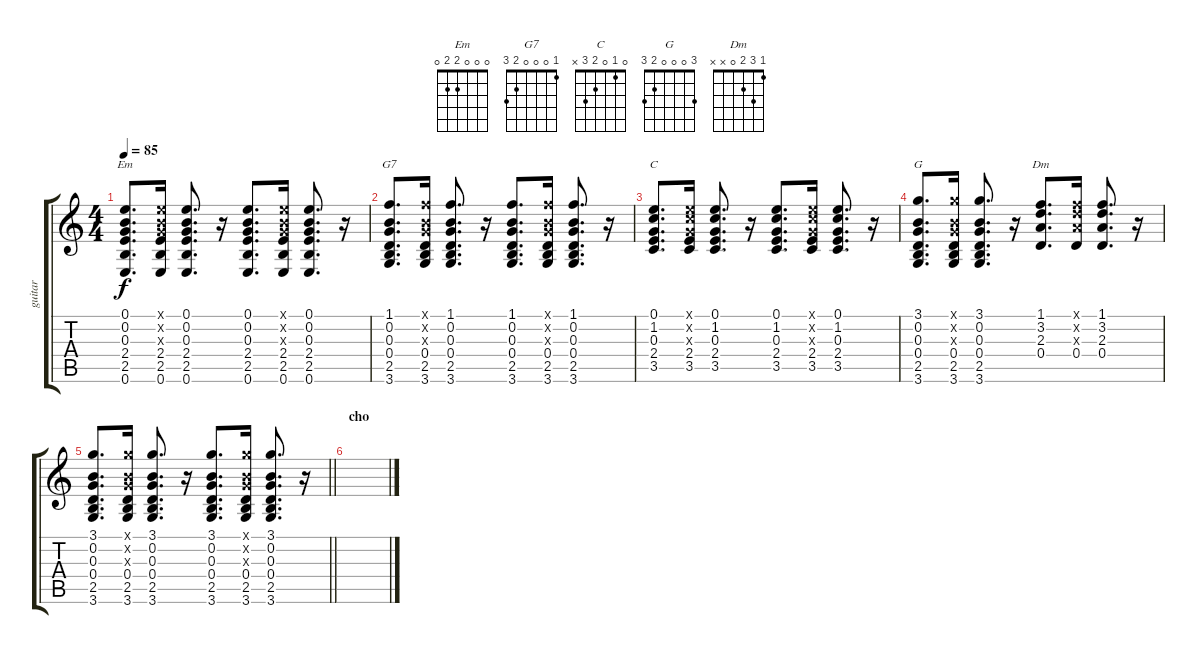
\track ("guitar" "guitar") {instrument electricguitarjazz}
\staff {score tabs}
\tuning (E4 B3 G3 D3 A2 E2) {hide}
\chord ("Em" 0 0 0 2 2 0)
\chord ("G7" 1 0 0 0 2 3)
\chord ("C" 0 1 0 2 3 x)
\chord ("G" 3 0 0 0 2 3)
\chord ("Dm" 1 3 2 0 x x)
\ts (4 4)
\tempo 85
\clef g2
\ks c
(0.1 0.2 0.3 2.4 2.5 0.6).8{d ch "Em" dy f} (0.1{x} 0.2{x} 0.3{x} 2.4 2.5 0.6).16 (0.1 0.2 0.3 2.4 2.5 0.6).8{d} r.16 (0.1 0.2 0.3 2.4 2.5 0.6).8{d} (0.1{x} 0.2{x} 0.3{x} 2.4 2.5 0.6).16 (0.1 0.2 0.3 2.4 2.5 0.6).8{d} r.16 |
(1.1 0.2 0.3 0.4 2.5 3.6).8{d ch "G7"} (1.1{x} 0.2{x} 0.3{x} 0.4 2.5 3.6).16 (1.1 0.2 0.3 0.4 2.5 3.6).8{d} r.16 (1.1 0.2 0.3 0.4 2.5 3.6).8{d} (1.1{x} 0.2{x} 0.3{x} 0.4 2.5 3.6).16 (1.1 0.2 0.3 0.4 2.5 3.6).8{d} r.16 |
(0.1 1.2 0.3 2.4 3.5).8{d ch "C"} (0.1{x} 1.2{x} 0.3{x} 2.4 3.5).16 (0.1 1.2 0.3 2.4 3.5).8{d} r.16 (0.1 1.2 0.3 2.4 3.5).8{d} (0.1{x} 1.2{x} 0.3{x} 2.4 3.5).16 (0.1 1.2 0.3 2.4 3.5).8{d} r.16 |
(3.1 0.2 0.3 0.4 2.5 3.6).8{d ch "G"} (3.1{x} 0.2{x} 0.3{x} 0.4 2.5 3.6).16 (3.1 0.2 0.3 0.4 2.5 3.6).8{d} r.16 (1.1 3.2 2.3 0.4).8{d ch "Dm"} (1.1{x} 3.2{x} 2.3{x} 0.4).16 (1.1 3.2 2.3 0.4).8{d} r.16 |
\barLineRight lightlight
(3.1 0.2 0.3 0.4 2.5 3.6).8{d} (3.1{x} 0.2{x} 0.3{x} 0.4 2.5 3.6).16 (3.1 0.2 0.3 0.4 2.5 3.6).8{d} r.16 (3.1 0.2 0.3 0.4 2.5 3.6).8{d} (3.1{x} 0.2{x} 0.3{x} 0.4 2.5 3.6).16 (3.1 0.2 0.3 0.4 2.5 3.6).8{d} r.16 |
\section ("" "cho")
